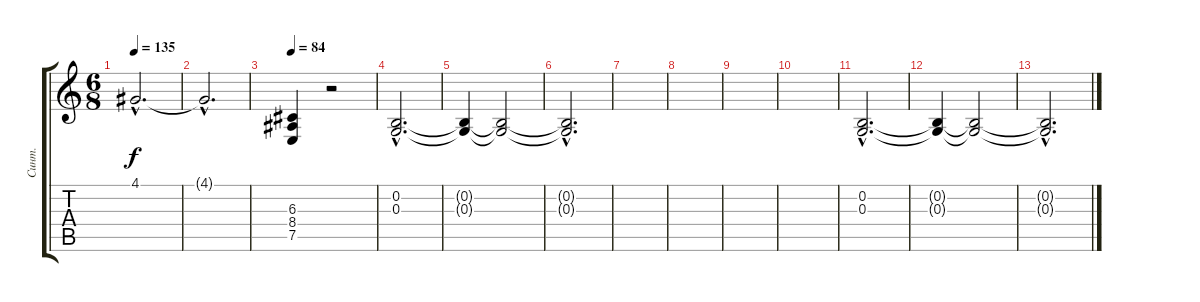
\track ("Синт." "Синт.") {instrument stringensemble1}
\staff {score tabs}
\tuning (E4 B3 G3 D3 A2 E2) {hide}
\ts (6 8)
\tempo 135
\clef g2
\ks c
4.1{hac}.2{d dy f} |
4.1{hac t}.2{d} |
\section ("" "")
\tempo 84
(6.3 8.4 7.5).4{volume 8 instrument gunshot} r.2 |
(0.2{hac} 0.3{hac}).2{d volume 8 instrument seashore} |
(0.2{t} 0.3{t}).4 (0.2{t} 0.3{t}).2{volume 16} |
(0.2{hac t} 0.3{hac t}).2{d} |
|
|
|
|
(0.2{hac} 0.3{hac}).2{d volume 8 instrument seashore} |
(0.2{t} 0.3{t}).4 (0.2{t} 0.3{t}).2{volume 16} |
(0.2{hac t} 0.3{hac t}).2{d}
